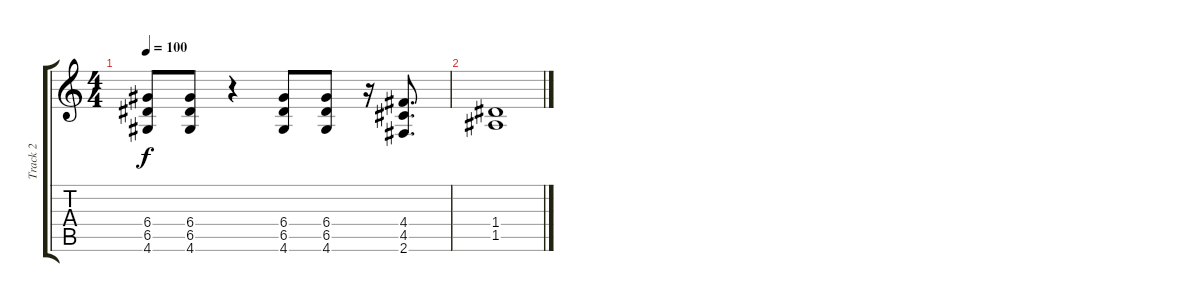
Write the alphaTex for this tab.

\track ("Track 2" "Track 2") {instrument distortionguitar}
\staff {score tabs}
\tuning (E4 B3 G3 D3 A2 E2) {hide}
\ts (4 4)
\tempo 100
\clef g2
\ks c
(6.4 6.5 4.6).8{dy f} (6.4 6.5 4.6).8 r.4 (6.4 6.5 4.6).8 (6.4 6.5 4.6).8 r.16 (4.4 4.5 2.6).8{d} |
(1.4 1.5).1
